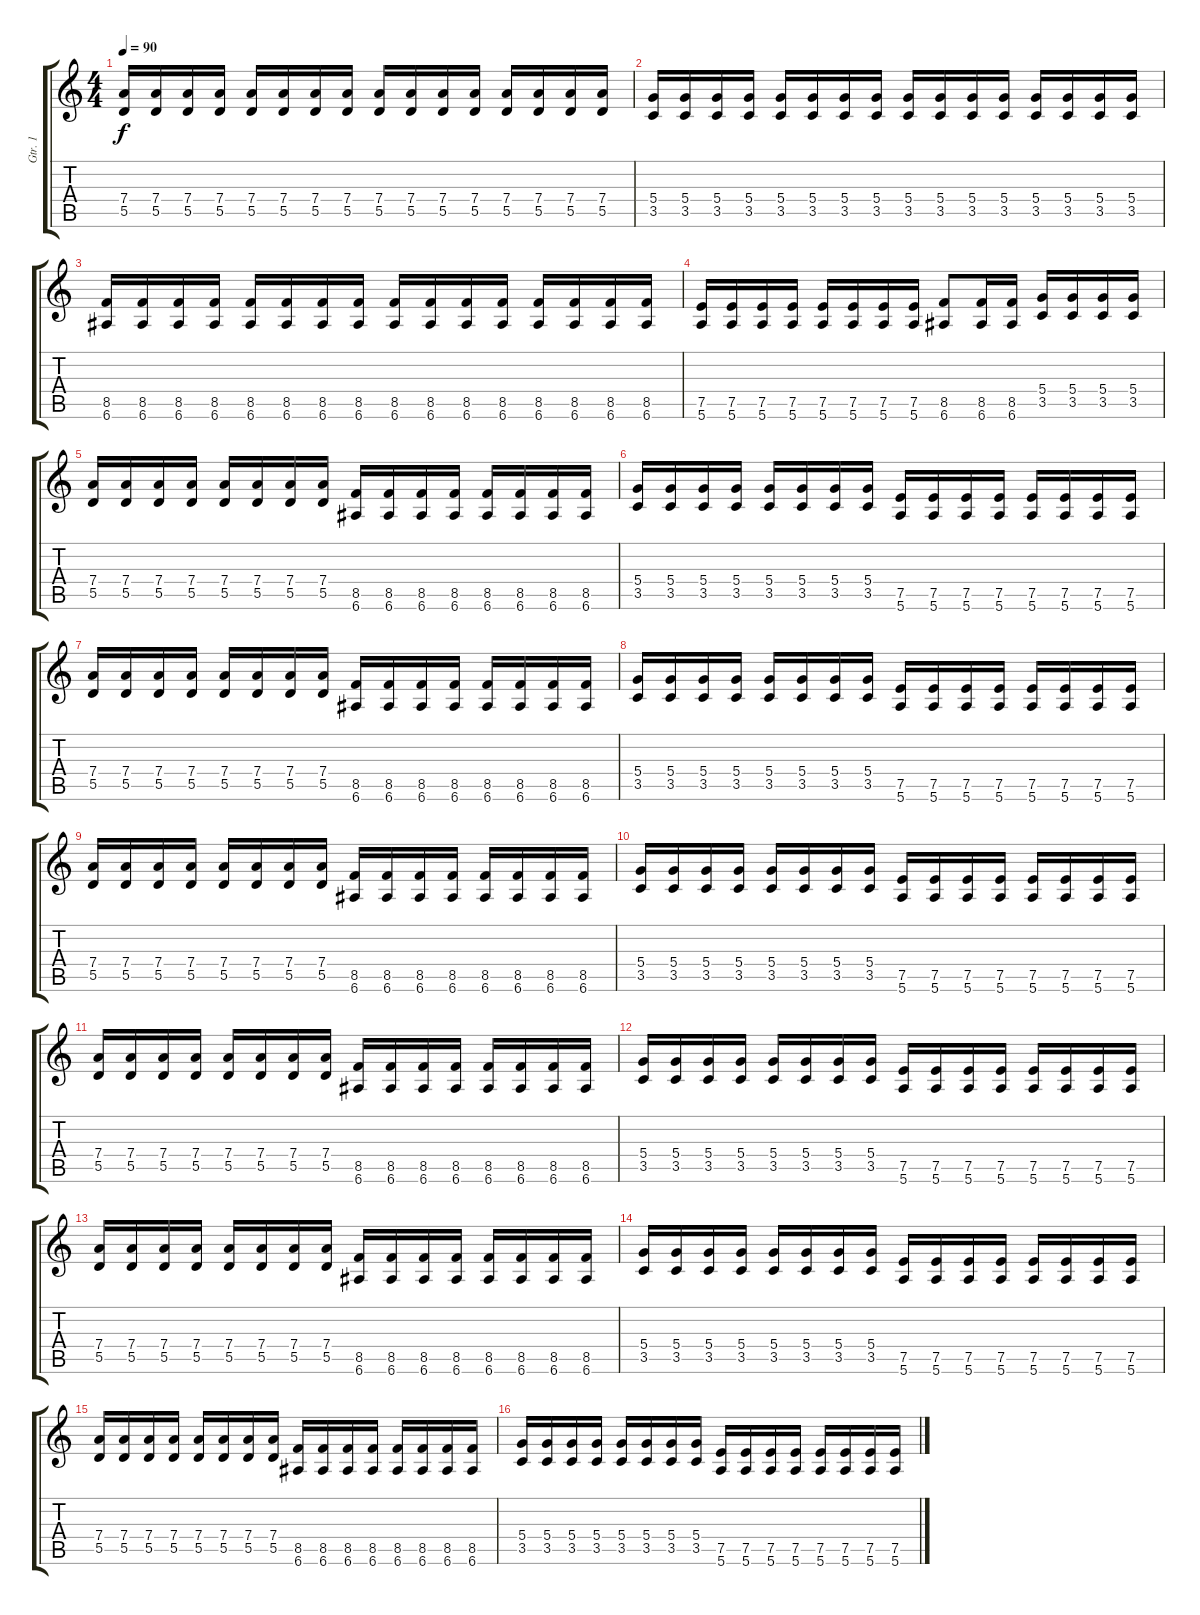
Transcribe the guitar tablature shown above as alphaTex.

\track ("Gtr. 1" "Gtr. 1") {instrument distortionguitar}
\staff {score tabs}
\tuning (E4 B3 G3 D3 A2 E2) {hide}
\ts (4 4)
\tempo 90
\clef g2
\ks c
(7.4 5.5).16{dy f} (7.4 5.5).16 (7.4 5.5).16 (7.4 5.5).16 (7.4 5.5).16 (7.4 5.5).16 (7.4 5.5).16 (7.4 5.5).16 (7.4 5.5).16 (7.4 5.5).16 (7.4 5.5).16 (7.4 5.5).16 (7.4 5.5).16 (7.4 5.5).16 (7.4 5.5).16 (7.4 5.5).16 |
(5.4 3.5).16 (5.4 3.5).16 (5.4 3.5).16 (5.4 3.5).16 (5.4 3.5).16 (5.4 3.5).16 (5.4 3.5).16 (5.4 3.5).16 (5.4 3.5).16 (5.4 3.5).16 (5.4 3.5).16 (5.4 3.5).16 (5.4 3.5).16 (5.4 3.5).16 (5.4 3.5).16 (5.4 3.5).16 |
(8.5 6.6).16 (8.5 6.6).16 (8.5 6.6).16 (8.5 6.6).16 (8.5 6.6).16 (8.5 6.6).16 (8.5 6.6).16 (8.5 6.6).16 (8.5 6.6).16 (8.5 6.6).16 (8.5 6.6).16 (8.5 6.6).16 (8.5 6.6).16 (8.5 6.6).16 (8.5 6.6).16 (8.5 6.6).16 |
(7.5 5.6).16 (7.5 5.6).16 (7.5 5.6).16 (7.5 5.6).16 (7.5 5.6).16 (7.5 5.6).16 (7.5 5.6).16 (7.5 5.6).16 (8.5 6.6).8 (8.5 6.6).16 (8.5 6.6).16 (5.4 3.5).16 (5.4 3.5).16 (5.4 3.5).16 (5.4 3.5).16 |
(7.4 5.5).16 (7.4 5.5).16 (7.4 5.5).16 (7.4 5.5).16 (7.4 5.5).16 (7.4 5.5).16 (7.4 5.5).16 (7.4 5.5).16 (8.5 6.6).16 (8.5 6.6).16 (8.5 6.6).16 (8.5 6.6).16 (8.5 6.6).16 (8.5 6.6).16 (8.5 6.6).16 (8.5 6.6).16 |
(5.4 3.5).16 (5.4 3.5).16 (5.4 3.5).16 (5.4 3.5).16 (5.4 3.5).16 (5.4 3.5).16 (5.4 3.5).16 (5.4 3.5).16 (7.5 5.6).16 (7.5 5.6).16 (7.5 5.6).16 (7.5 5.6).16 (7.5 5.6).16 (7.5 5.6).16 (7.5 5.6).16 (7.5 5.6).16 |
(7.4 5.5).16 (7.4 5.5).16 (7.4 5.5).16 (7.4 5.5).16 (7.4 5.5).16 (7.4 5.5).16 (7.4 5.5).16 (7.4 5.5).16 (8.5 6.6).16 (8.5 6.6).16 (8.5 6.6).16 (8.5 6.6).16 (8.5 6.6).16 (8.5 6.6).16 (8.5 6.6).16 (8.5 6.6).16 |
(5.4 3.5).16 (5.4 3.5).16 (5.4 3.5).16 (5.4 3.5).16 (5.4 3.5).16 (5.4 3.5).16 (5.4 3.5).16 (5.4 3.5).16 (7.5 5.6).16 (7.5 5.6).16 (7.5 5.6).16 (7.5 5.6).16 (7.5 5.6).16 (7.5 5.6).16 (7.5 5.6).16 (7.5 5.6).16 |
(7.4 5.5).16 (7.4 5.5).16 (7.4 5.5).16 (7.4 5.5).16 (7.4 5.5).16 (7.4 5.5).16 (7.4 5.5).16 (7.4 5.5).16 (8.5 6.6).16 (8.5 6.6).16 (8.5 6.6).16 (8.5 6.6).16 (8.5 6.6).16 (8.5 6.6).16 (8.5 6.6).16 (8.5 6.6).16 |
(5.4 3.5).16 (5.4 3.5).16 (5.4 3.5).16 (5.4 3.5).16 (5.4 3.5).16 (5.4 3.5).16 (5.4 3.5).16 (5.4 3.5).16 (7.5 5.6).16 (7.5 5.6).16 (7.5 5.6).16 (7.5 5.6).16 (7.5 5.6).16 (7.5 5.6).16 (7.5 5.6).16 (7.5 5.6).16 |
(7.4 5.5).16 (7.4 5.5).16 (7.4 5.5).16 (7.4 5.5).16 (7.4 5.5).16 (7.4 5.5).16 (7.4 5.5).16 (7.4 5.5).16 (8.5 6.6).16 (8.5 6.6).16 (8.5 6.6).16 (8.5 6.6).16 (8.5 6.6).16 (8.5 6.6).16 (8.5 6.6).16 (8.5 6.6).16 |
(5.4 3.5).16 (5.4 3.5).16 (5.4 3.5).16 (5.4 3.5).16 (5.4 3.5).16 (5.4 3.5).16 (5.4 3.5).16 (5.4 3.5).16 (7.5 5.6).16 (7.5 5.6).16 (7.5 5.6).16 (7.5 5.6).16 (7.5 5.6).16 (7.5 5.6).16 (7.5 5.6).16 (7.5 5.6).16 |
(7.4 5.5).16 (7.4 5.5).16 (7.4 5.5).16 (7.4 5.5).16 (7.4 5.5).16 (7.4 5.5).16 (7.4 5.5).16 (7.4 5.5).16 (8.5 6.6).16 (8.5 6.6).16 (8.5 6.6).16 (8.5 6.6).16 (8.5 6.6).16 (8.5 6.6).16 (8.5 6.6).16 (8.5 6.6).16 |
(5.4 3.5).16 (5.4 3.5).16 (5.4 3.5).16 (5.4 3.5).16 (5.4 3.5).16 (5.4 3.5).16 (5.4 3.5).16 (5.4 3.5).16 (7.5 5.6).16 (7.5 5.6).16 (7.5 5.6).16 (7.5 5.6).16 (7.5 5.6).16 (7.5 5.6).16 (7.5 5.6).16 (7.5 5.6).16 |
(7.4 5.5).16 (7.4 5.5).16 (7.4 5.5).16 (7.4 5.5).16 (7.4 5.5).16 (7.4 5.5).16 (7.4 5.5).16 (7.4 5.5).16 (8.5 6.6).16 (8.5 6.6).16 (8.5 6.6).16 (8.5 6.6).16 (8.5 6.6).16 (8.5 6.6).16 (8.5 6.6).16 (8.5 6.6).16 |
(5.4 3.5).16 (5.4 3.5).16 (5.4 3.5).16 (5.4 3.5).16 (5.4 3.5).16 (5.4 3.5).16 (5.4 3.5).16 (5.4 3.5).16 (7.5 5.6).16 (7.5 5.6).16 (7.5 5.6).16 (7.5 5.6).16 (7.5 5.6).16 (7.5 5.6).16 (7.5 5.6).16 (7.5 5.6).16
